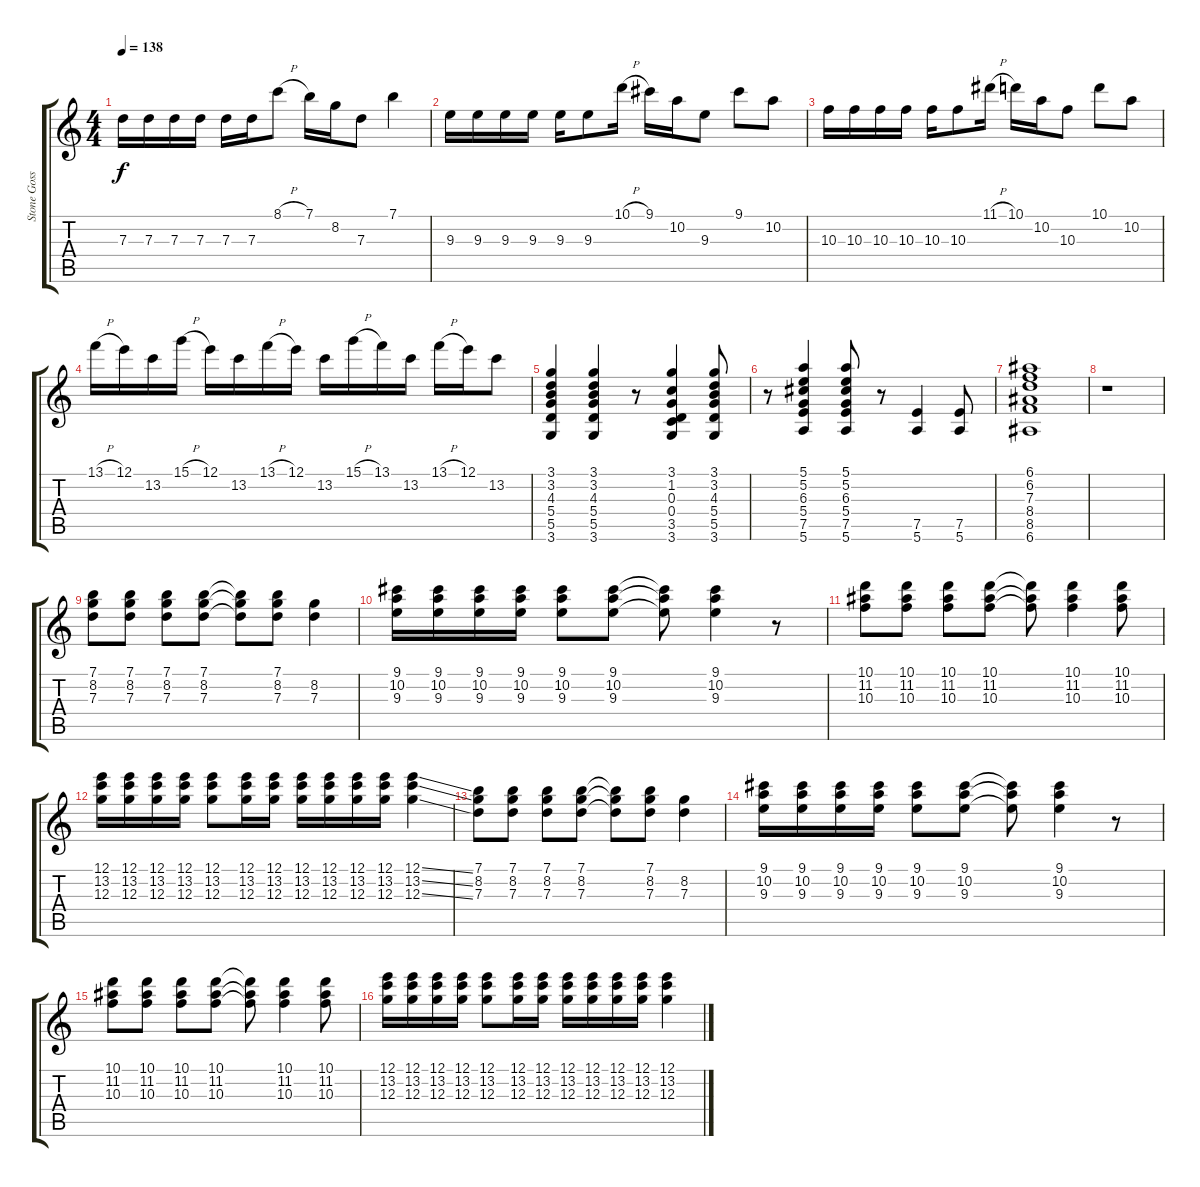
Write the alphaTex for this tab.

\track ("Stone Gossard - Guitar 2" "Stone Goss") {instrument distortionguitar}
\staff {score tabs}
\tuning (E4 B3 G3 D3 A2 E2) {hide}
\ts (4 4)
\tempo 138
\clef g2
\ks c
7.3.16{dy f} 7.3.16 7.3.16 7.3.16 7.3.16 7.3.16 8.1{h}.8 7.1.16 8.2.16 7.3.8 7.1.4 |
9.3.16 9.3.16 9.3.16 9.3.16 9.3.16 9.3.8 10.1{h}.16 9.1.16 10.2.16 9.3.8 9.1.8 10.2.8 |
10.3.16 10.3.16 10.3.16 10.3.16 10.3.16 10.3.8 11.1{h}.16 10.1.16 10.2.16 10.3.8 10.1.8 10.2.8 |
13.1{h}.16 12.1.16 13.2.16 15.1{h}.16 12.1.16 13.2.16 13.1{h}.16 12.1.16 13.2.16 15.1{h}.16 13.1.16 13.2.16 13.1{h}.16 12.1.16 13.2.8 |
(3.1 3.2 4.3 5.4 5.5 3.6).4 (3.1 3.2 4.3 5.4 5.5 3.6).4 r.8 (3.1 1.2 0.3 0.4 3.5 3.6).4 (3.1 3.2 4.3 5.4 5.5 3.6).8 |
r.8 (5.1 5.2 6.3 5.4 7.5 5.6).4 (5.1 5.2 6.3 5.4 7.5 5.6).8 r.8 (7.5 5.6).4 (7.5 5.6).8 |
(6.1 6.2 7.3 8.4 8.5 6.6).1 |
r.1 |
(7.1 8.2 7.3).8 (7.1 8.2 7.3).8 (7.1 8.2 7.3).8 (7.1 8.2 7.3).8 (7.1{t} 8.2{t} 7.3{t}).8 (7.1 8.2 7.3).8 (8.2 7.3).4 |
(9.1 10.2 9.3).16 (9.1 10.2 9.3).16 (9.1 10.2 9.3).16 (9.1 10.2 9.3).16 (9.1 10.2 9.3).8 (9.1 10.2 9.3).8 (9.1{t} 10.2{t} 9.3{t}).8 (9.1 10.2 9.3).4 r.8 |
(10.1 11.2 10.3).8 (10.1 11.2 10.3).8 (10.1 11.2 10.3).8 (10.1 11.2 10.3).8 (10.1{t} 11.2{t} 10.3{t}).8 (10.1 11.2 10.3).4 (10.1 11.2 10.3).8 |
(12.1 13.2 12.3).16 (12.1 13.2 12.3).16 (12.1 13.2 12.3).16 (12.1 13.2 12.3).16 (12.1 13.2 12.3).8 (12.1 13.2 12.3).16 (12.1 13.2 12.3).16 (12.1 13.2 12.3).16 (12.1 13.2 12.3).16 (12.1 13.2 12.3).16 (12.1 13.2 12.3).16 (12.1{ss} 13.2{ss} 12.3{ss}).4 |
(7.1 8.2 7.3).8 (7.1 8.2 7.3).8 (7.1 8.2 7.3).8 (7.1 8.2 7.3).8 (7.1{t} 8.2{t} 7.3{t}).8 (7.1 8.2 7.3).8 (8.2 7.3).4 |
(9.1 10.2 9.3).16 (9.1 10.2 9.3).16 (9.1 10.2 9.3).16 (9.1 10.2 9.3).16 (9.1 10.2 9.3).8 (9.1 10.2 9.3).8 (9.1{t} 10.2{t} 9.3{t}).8 (9.1 10.2 9.3).4 r.8 |
(10.1 11.2 10.3).8 (10.1 11.2 10.3).8 (10.1 11.2 10.3).8 (10.1 11.2 10.3).8 (10.1{t} 11.2{t} 10.3{t}).8 (10.1 11.2 10.3).4 (10.1 11.2 10.3).8 |
(12.1 13.2 12.3).16 (12.1 13.2 12.3).16 (12.1 13.2 12.3).16 (12.1 13.2 12.3).16 (12.1 13.2 12.3).8 (12.1 13.2 12.3).16 (12.1 13.2 12.3).16 (12.1 13.2 12.3).16 (12.1 13.2 12.3).16 (12.1 13.2 12.3).16 (12.1 13.2 12.3).16 (12.1{ss} 13.2{ss} 12.3{ss}).4
